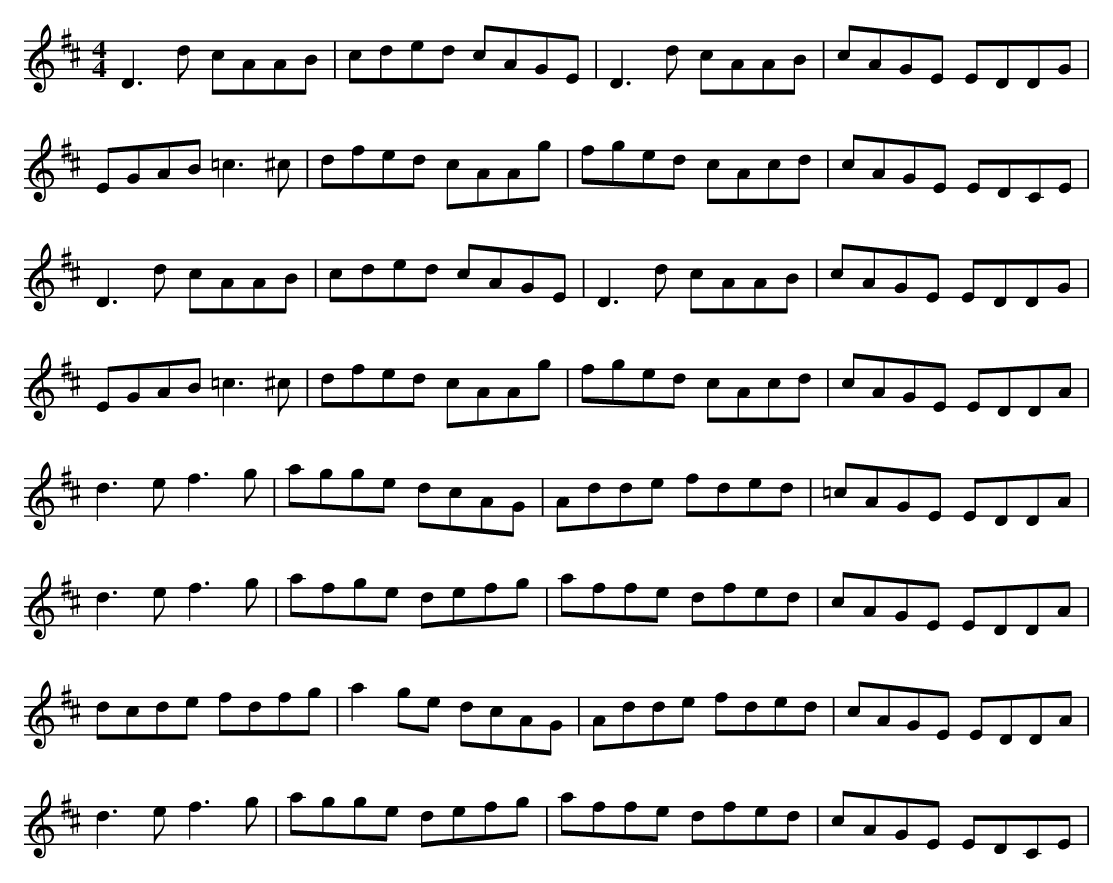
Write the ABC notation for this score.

X:1
M:4/4
K:D
D3d cAAB|cded cAGE|D3d cAAB|cAGE EDDG|
EGAB =c3^c|dfed cAAg|fged cAcd|cAGE EDCE|
D3d cAAB|cded cAGE|D3d cAAB|cAGE EDDG|
EGAB =c3^c|dfed cAAg|fged cAcd|cAGE EDDA|
d3e f3g|agge dcAG|Adde fded|=cAGE EDDA|
d3e f3g|afge defg|affe dfed|cAGE EDDA|
dcde fdfg|a2ge dcAG|Adde fded|cAGE EDDA|
d3e f3g|agge defg|affe dfed|cAGE EDCE|
